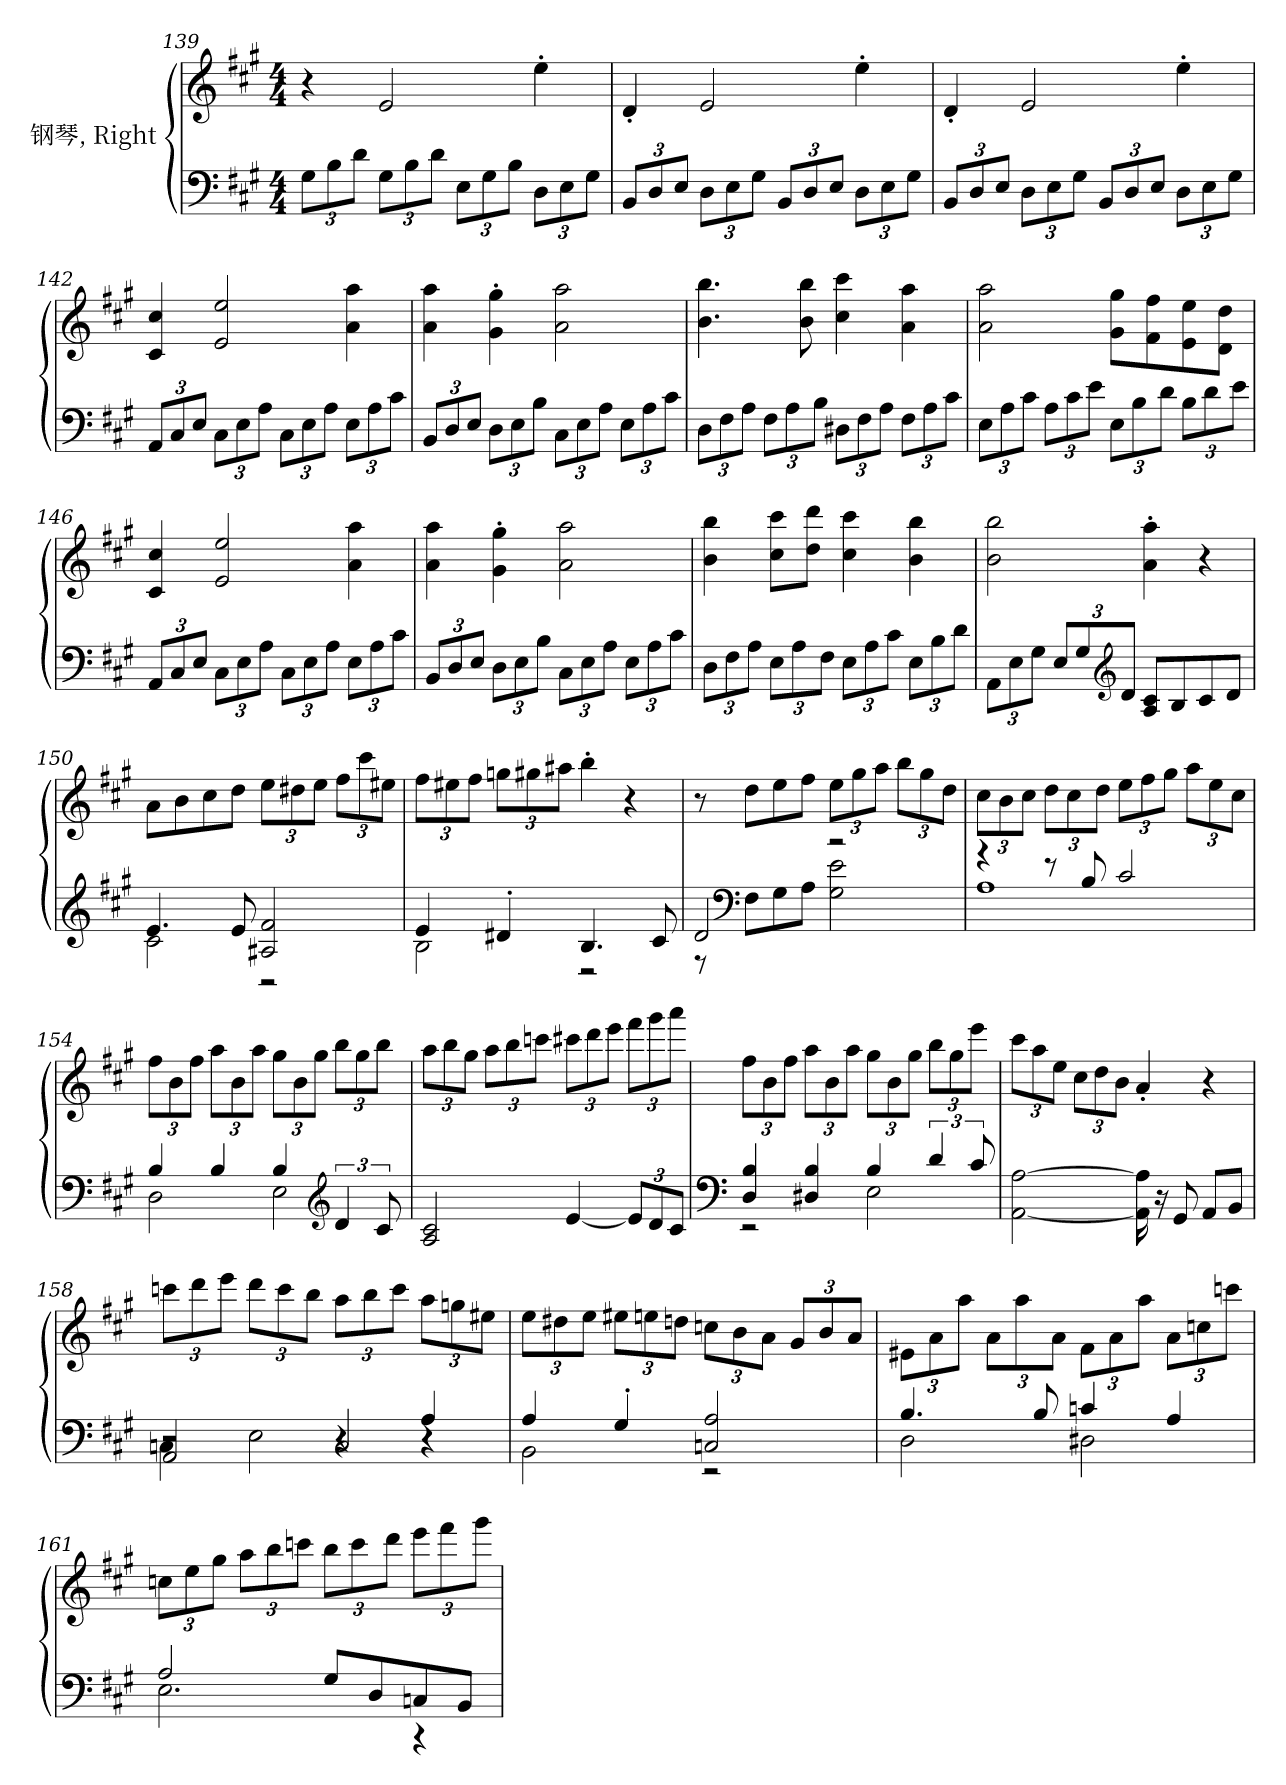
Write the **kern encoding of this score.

**kern	**kern
*part1	*part1
*staff2	*staff1
*I"钢琴, Right	*
!!LO:LB:g=z
*clefF4	*clefG2
*k[f#c#g#]	*k[f#c#g#]
*M4/4	*M4/4
*Xbrackettup	*
=139	=139
12G#\L	4r
12B\	.
12d\J	.
12G#\L	2e/
12B\	.
12d\J	.
12E\L	.
12G#\	.
12B\J	.
12D\L	4ee'\
12E\	.
12G#\J	.
=140	=140
12BB/L	4d'/
12D/	.
12E/J	.
12D\L	2e/
12E\	.
12G#\J	.
12BB/L	.
12D/	.
12E/J	.
12D\L	4ee'\
12E\	.
12G#\J	.
=141	=141
12BB/L	4d'/
12D/	.
12E/J	.
*	*MM107
12D\L	2e/
12E\	.
12G#\J	.
12BB/L	.
12D/	.
12E/J	.
12D\L	4ee'\
12E\	.
12G#\J	.
!!LO:PB:g=z
=142	=142
*	*MM115
12AA/L	4c#/ 4cc#/
12C#/	.
12E/J	.
12C#\L	2e/ 2ee/
12E\	.
12A\J	.
12C#\L	.
12E\	.
12A\J	.
12E\L	4a\ 4aa\
12A\	.
12c#\J	.
=143	=143
12BB/L	4a\ 4aa\
12D/	.
12E/J	.
12D\L	4g#\' 4gg#\'
12E\	.
12B\J	.
12C#\L	2a\ 2aa\
12E\	.
12A\J	.
12E\L	.
12A\	.
12c#\J	.
=144	=144
12D\L	4.b\ 4.bb\
12F#\	.
12A\J	.
12F#\L	.
12A\	.
.	8b\ 8bb\
12B\J	.
12D#X\L	4cc#\ 4ccc#\
12F#\	.
12A\J	.
12F#\L	4a\ 4aa\
12A\	.
12c#\J	.
!!LO:LB:g=z
=145	=145
12E\L	2a\ 2aa\
12A\	.
12c#\J	.
12A\L	.
12c#\	.
12e\J	.
12E\L	8g#\ 8gg#\L
12B\	.
.	8f#\ 8ff#\
12d\J	.
*	*MM110
12B\L	8e\ 8ee\
12d\	.
.	8d\ 8dd\J
12e\J	.
=146	=146
12AA/L	4c#/ 4cc#/
12C#/	.
12E/J	.
12C#\L	2e/ 2ee/
12E\	.
12A\J	.
12C#\L	.
12E\	.
12A\J	.
12E\L	4a\ 4aa\
12A\	.
12c#\J	.
=147	=147
12BB/L	4a\ 4aa\
12D/	.
12E/J	.
12D\L	4g#\' 4gg#\'
12E\	.
12B\J	.
12C#\L	2a\ 2aa\
12E\	.
12A\J	.
12E\L	.
12A\	.
12c#\J	.
!!LO:LB:g=z
=148	=148
12D\L	4b\ 4bb\
12F#\	.
12A\J	.
*	*MM125
12E\L	8cc#\ 8ccc#\L
12A\	.
.	8dd\ 8ddd\J
12F#\J	.
12E\L	4cc#\ 4ccc#\
12A\	.
12c#\J	.
12E\L	4b\ 4bb\
12B\	.
12d\J	.
=149	=149
12AA\L	2b\ 2bb\
12E\	.
12G#\J	.
12E/L	.
12G#/	.
*clefG2	*
12d/J	.
8A/ 8c#/L	4a\' 4aa\'
8B/	.
8c#/	4r
8d/J	.
=150	=150
*	*MM134
*^	*
4.e/	2c#\	8a\L
.	.	8b\
.	.	8cc#\
8e/	.	8dd\J
*	*	*Xbrackettup
2A#X/ 2f#/	2r	12ee\L
.	.	12dd#X\
.	.	12ee\J
.	.	12ff#\L
.	.	12ccc#\
.	.	12ee#X\J
!!LO:LB:g=z
=151	=151	=151
4e/	2B\	12ff#\L
.	.	12ee#X\
.	.	12ff#\J
4d#X'/	.	12ggn\L
*	*	*MM134
.	.	12gg#X\
.	.	12aa#X\J
4.B/	2r	4bb'\
.	.	4r
8c#/	.	.
=152	=152	=152
2d/	8r	8r
*clefF4	*	*
.	8F#\L	8dd\L
.	8G#\	8ee\
.	8A\J	8ff#\J
2r	2G#\ 2e\	12ee\L
.	.	12gg#\
.	.	12aa\J
.	.	12bb\L
.	.	12gg#\
.	.	12dd\J
=153	=153	=153
4r	1A	12cc#\L
.	.	12b\
.	.	12cc#\J
8r	.	12dd\L
.	.	12cc#\
8B/	.	.
.	.	12dd\J
2c#/	.	12ee\L
.	.	12ff#\
.	.	12gg#\J
*	*	*MM122
.	.	12aa\L
.	.	12ee\
.	.	12cc#\J
!!LO:LB:g=z
=154	=154	=154
4B/	2D\	12ff#\L
.	.	12b\
.	.	12ff#\J
*	*	*MM130
4B/	.	12aa\L
.	.	12b\
*	*	*MM134
.	.	12aa\J
4B/	2E\	12gg#\L
.	.	12b\
*	*	*MM139
.	.	12gg#\J
*clefG2	*	*
*brackettup	*	*
6d/	.	12bb\L
.	.	12gg#\
12c#/	.	12bb\J
*v	*v	*
=155	=155
2A/ 2c#/	12aa\L
.	12bb\
.	12gg#\J
.	12aa\L
.	12bb\
.	12cccn\J
[4e/	12ccc#X\L
.	12ddd\
.	12eee\J
*Xbrackettup	*
12e/L]	12fff#\L
12d/	12ggg#\
12c#/J	12aaa\J
=156	=156
*clefF4	*
*^	*
4D/ 4B/	2r	12ff#\L
.	.	12b\
.	.	12ff#\J
*	*	*MM136
4D#X/ 4B/	.	12aa\L
.	.	12b\
.	.	12aa\J
4B/	2E\	12gg#\L
.	.	12b\
.	.	12gg#\J
*brackettup	*	*
6d/	.	12bb\L
.	.	12gg#\
12c#/	.	12eee\J
*v	*v	*
!!LO:LB:g=z
=157	=157
[2AA\ [2A\	12ccc#\L
.	12aa\
.	12ee\J
*	*MM124
.	12cc#\L
.	12dd\
.	12b\J
*	*MM112
16AA\] 16A\]	4a'/
16r	.
8GG#/	.
8AA/L	4r
8BB/J	.
=158	=158
*^	*
*	*^	*
2AA/	4Cn\	2r	12cccn\L
*	*	*	*MM90
.	.	.	12ddd\
.	.	.	12eee\J
.	2E\	.	12ddd\L
.	.	.	12ccc\
*	*	*	*MM113
.	.	.	12bb\J
4r	.	2C/	12aa\L
.	.	.	12bb\
.	.	.	12ccc\J
4A/	4r	.	12aa\L
*	*	*	*MM129
.	.	.	12ggn\
.	.	.	12ee#X\J
*	*v	*v	*
=159	=159	=159
4A/	2BB\	12ee\L
.	.	12dd#X\
.	.	12ee\J
4G#'/	.	12ee#X\L
.	.	12een\
.	.	12ddn\J
2Cn/ 2A/	2r	12ccn\L
.	.	12b\
*	*	*MM136
.	.	12a\J
.	.	12g#/L
.	.	12b/
.	.	12a/J
!!LO:PB:g=z
=160	=160	=160
4.B/	2D\	12e#X\L
.	.	12a\
.	.	12aa\J
.	.	12a\L
.	.	12aa\
8B/	.	.
.	.	12a\J
4cn/	2D#X\	12f#\L
.	.	12a\
.	.	12aa\J
4A/	.	12a\L
.	.	12ccn\
.	.	12cccn\J
=161	=161	=161
2A/	2.E\	12ccn\L
.	.	12ee\
.	.	12gg#\J
.	.	12aa\L
.	.	12bb\
.	.	12cccn\J
*	*	*MM115
8G#/L	.	12bb\L
.	.	12ccc\
8D/	.	.
.	.	12ddd\J
8Cn/	4r	12eee\L
.	.	12fff#\
8BB/J	.	.
.	.	12ggg#\J
*v	*v	*
=	=
*-	*-
